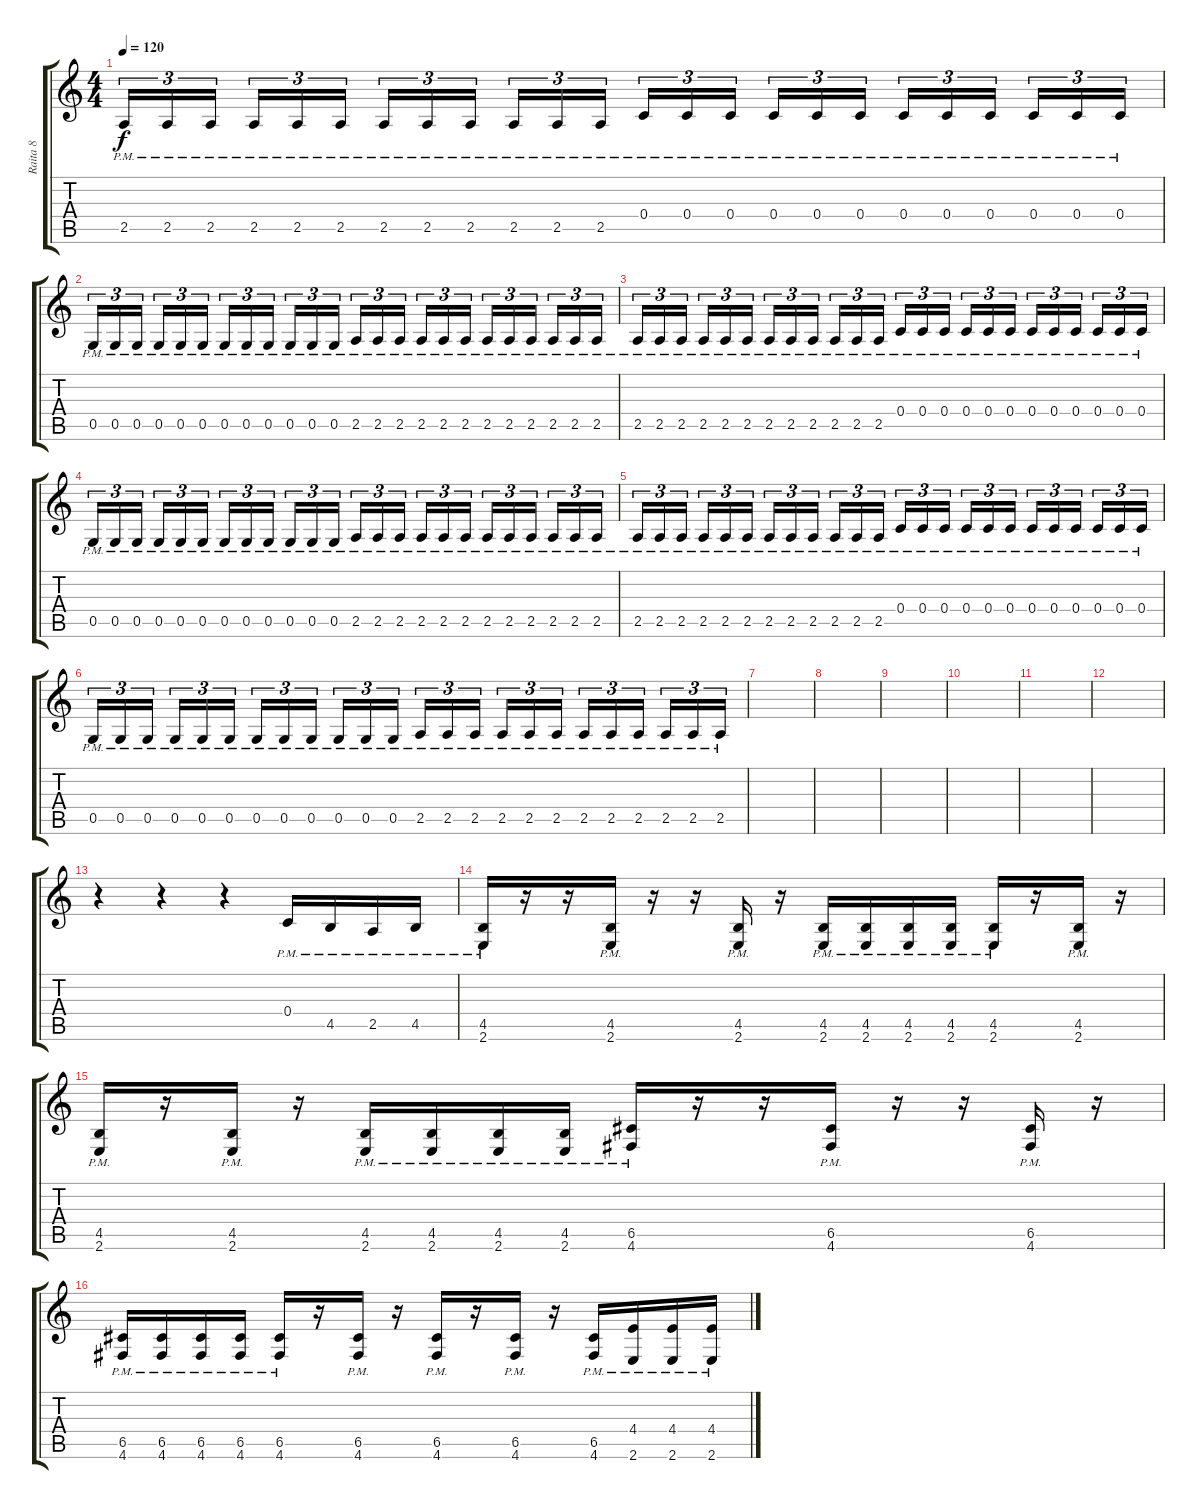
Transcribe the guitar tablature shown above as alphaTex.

\track ("Raita 8" "Raita 8") {instrument distortionguitar}
\staff {score tabs}
\tuning (D4 A3 F3 C3 G2 D2) {hide}
\ts (4 4)
\tempo 120
\clef g2
\ks c
2.5{pm}.16{tu (3 2) dy f} 2.5{pm}.16{tu (3 2)} 2.5{pm}.16{tu (3 2) beam splitsecondary} 2.5{pm}.16{tu (3 2)} 2.5{pm}.16{tu (3 2)} 2.5{pm}.16{tu (3 2)} 2.5{pm}.16{tu (3 2)} 2.5{pm}.16{tu (3 2)} 2.5{pm}.16{tu (3 2) beam splitsecondary} 2.5{pm}.16{tu (3 2)} 2.5{pm}.16{tu (3 2)} 2.5{pm}.16{tu (3 2)} 0.4{pm}.16{tu (3 2)} 0.4{pm}.16{tu (3 2)} 0.4{pm}.16{tu (3 2) beam splitsecondary} 0.4{pm}.16{tu (3 2)} 0.4{pm}.16{tu (3 2)} 0.4{pm}.16{tu (3 2)} 0.4{pm}.16{tu (3 2)} 0.4{pm}.16{tu (3 2)} 0.4{pm}.16{tu (3 2) beam splitsecondary} 0.4{pm}.16{tu (3 2)} 0.4{pm}.16{tu (3 2)} 0.4{pm}.16{tu (3 2)} |
0.5{pm}.16{tu (3 2)} 0.5{pm}.16{tu (3 2)} 0.5{pm}.16{tu (3 2) beam splitsecondary} 0.5{pm}.16{tu (3 2)} 0.5{pm}.16{tu (3 2)} 0.5{pm}.16{tu (3 2)} 0.5{pm}.16{tu (3 2)} 0.5{pm}.16{tu (3 2)} 0.5{pm}.16{tu (3 2) beam splitsecondary} 0.5{pm}.16{tu (3 2)} 0.5{pm}.16{tu (3 2)} 0.5{pm}.16{tu (3 2)} 2.5{pm}.16{tu (3 2)} 2.5{pm}.16{tu (3 2)} 2.5{pm}.16{tu (3 2) beam splitsecondary} 2.5{pm}.16{tu (3 2)} 2.5{pm}.16{tu (3 2)} 2.5{pm}.16{tu (3 2)} 2.5{pm}.16{tu (3 2)} 2.5{pm}.16{tu (3 2)} 2.5{pm}.16{tu (3 2) beam splitsecondary} 2.5{pm}.16{tu (3 2)} 2.5{pm}.16{tu (3 2)} 2.5{pm}.16{tu (3 2)} |
2.5{pm}.16{tu (3 2)} 2.5{pm}.16{tu (3 2)} 2.5{pm}.16{tu (3 2) beam splitsecondary} 2.5{pm}.16{tu (3 2)} 2.5{pm}.16{tu (3 2)} 2.5{pm}.16{tu (3 2)} 2.5{pm}.16{tu (3 2)} 2.5{pm}.16{tu (3 2)} 2.5{pm}.16{tu (3 2) beam splitsecondary} 2.5{pm}.16{tu (3 2)} 2.5{pm}.16{tu (3 2)} 2.5{pm}.16{tu (3 2)} 0.4{pm}.16{tu (3 2)} 0.4{pm}.16{tu (3 2)} 0.4{pm}.16{tu (3 2) beam splitsecondary} 0.4{pm}.16{tu (3 2)} 0.4{pm}.16{tu (3 2)} 0.4{pm}.16{tu (3 2)} 0.4{pm}.16{tu (3 2)} 0.4{pm}.16{tu (3 2)} 0.4{pm}.16{tu (3 2) beam splitsecondary} 0.4{pm}.16{tu (3 2)} 0.4{pm}.16{tu (3 2)} 0.4{pm}.16{tu (3 2)} |
0.5{pm}.16{tu (3 2)} 0.5{pm}.16{tu (3 2)} 0.5{pm}.16{tu (3 2) beam splitsecondary} 0.5{pm}.16{tu (3 2)} 0.5{pm}.16{tu (3 2)} 0.5{pm}.16{tu (3 2)} 0.5{pm}.16{tu (3 2)} 0.5{pm}.16{tu (3 2)} 0.5{pm}.16{tu (3 2) beam splitsecondary} 0.5{pm}.16{tu (3 2)} 0.5{pm}.16{tu (3 2)} 0.5{pm}.16{tu (3 2)} 2.5{pm}.16{tu (3 2)} 2.5{pm}.16{tu (3 2)} 2.5{pm}.16{tu (3 2) beam splitsecondary} 2.5{pm}.16{tu (3 2)} 2.5{pm}.16{tu (3 2)} 2.5{pm}.16{tu (3 2)} 2.5{pm}.16{tu (3 2)} 2.5{pm}.16{tu (3 2)} 2.5{pm}.16{tu (3 2) beam splitsecondary} 2.5{pm}.16{tu (3 2)} 2.5{pm}.16{tu (3 2)} 2.5{pm}.16{tu (3 2)} |
2.5{pm}.16{tu (3 2)} 2.5{pm}.16{tu (3 2)} 2.5{pm}.16{tu (3 2) beam splitsecondary} 2.5{pm}.16{tu (3 2)} 2.5{pm}.16{tu (3 2)} 2.5{pm}.16{tu (3 2)} 2.5{pm}.16{tu (3 2)} 2.5{pm}.16{tu (3 2)} 2.5{pm}.16{tu (3 2) beam splitsecondary} 2.5{pm}.16{tu (3 2)} 2.5{pm}.16{tu (3 2)} 2.5{pm}.16{tu (3 2)} 0.4{pm}.16{tu (3 2)} 0.4{pm}.16{tu (3 2)} 0.4{pm}.16{tu (3 2) beam splitsecondary} 0.4{pm}.16{tu (3 2)} 0.4{pm}.16{tu (3 2)} 0.4{pm}.16{tu (3 2)} 0.4{pm}.16{tu (3 2)} 0.4{pm}.16{tu (3 2)} 0.4{pm}.16{tu (3 2) beam splitsecondary} 0.4{pm}.16{tu (3 2)} 0.4{pm}.16{tu (3 2)} 0.4{pm}.16{tu (3 2)} |
0.5{pm}.16{tu (3 2)} 0.5{pm}.16{tu (3 2)} 0.5{pm}.16{tu (3 2) beam splitsecondary} 0.5{pm}.16{tu (3 2)} 0.5{pm}.16{tu (3 2)} 0.5{pm}.16{tu (3 2)} 0.5{pm}.16{tu (3 2)} 0.5{pm}.16{tu (3 2)} 0.5{pm}.16{tu (3 2) beam splitsecondary} 0.5{pm}.16{tu (3 2)} 0.5{pm}.16{tu (3 2)} 0.5{pm}.16{tu (3 2)} 2.5{pm}.16{tu (3 2)} 2.5{pm}.16{tu (3 2)} 2.5{pm}.16{tu (3 2) beam splitsecondary} 2.5{pm}.16{tu (3 2)} 2.5{pm}.16{tu (3 2)} 2.5{pm}.16{tu (3 2)} 2.5{pm}.16{tu (3 2)} 2.5{pm}.16{tu (3 2)} 2.5{pm}.16{tu (3 2) beam splitsecondary} 2.5{pm}.16{tu (3 2)} 2.5{pm}.16{tu (3 2)} 2.5{pm}.16{tu (3 2)} |
|
|
|
|
|
|
r.4 r.4 r.4 0.4{pm}.16 4.5{pm}.16 2.5{pm}.16 4.5{pm}.16 |
(4.5{pm} 2.6{pm}).16 r.16 r.16 (4.5{pm} 2.6{pm}).16 r.16 r.16 (4.5{pm} 2.6{pm}).16 r.16 (4.5{pm} 2.6{pm}).16 (4.5{pm} 2.6{pm}).16 (4.5{pm} 2.6{pm}).16 (4.5{pm} 2.6{pm}).16 (4.5{pm} 2.6{pm}).16 r.16 (4.5{pm} 2.6{pm}).16 r.16 |
(4.5{pm} 2.6{pm}).16 r.16 (4.5{pm} 2.6{pm}).16 r.16 (4.5{pm} 2.6{pm}).16 (4.5{pm} 2.6{pm}).16 (4.5{pm} 2.6{pm}).16 (4.5{pm} 2.6{pm}).16 (6.5{pm} 4.6{pm}).16 r.16 r.16 (6.5{pm} 4.6{pm}).16 r.16 r.16 (6.5{pm} 4.6{pm}).16 r.16 |
(6.5{pm} 4.6{pm}).16 (6.5{pm} 4.6{pm}).16 (6.5{pm} 4.6{pm}).16 (6.5{pm} 4.6{pm}).16 (6.5{pm} 4.6{pm}).16 r.16 (6.5{pm} 4.6{pm}).16 r.16 (6.5{pm} 4.6{pm}).16 r.16 (6.5{pm} 4.6{pm}).16 r.16 (6.5{pm} 4.6{pm}).16 (4.4{pm} 2.6{pm}).16 (4.4{pm} 2.6{pm}).16 (4.4{pm} 2.6{pm}).16
